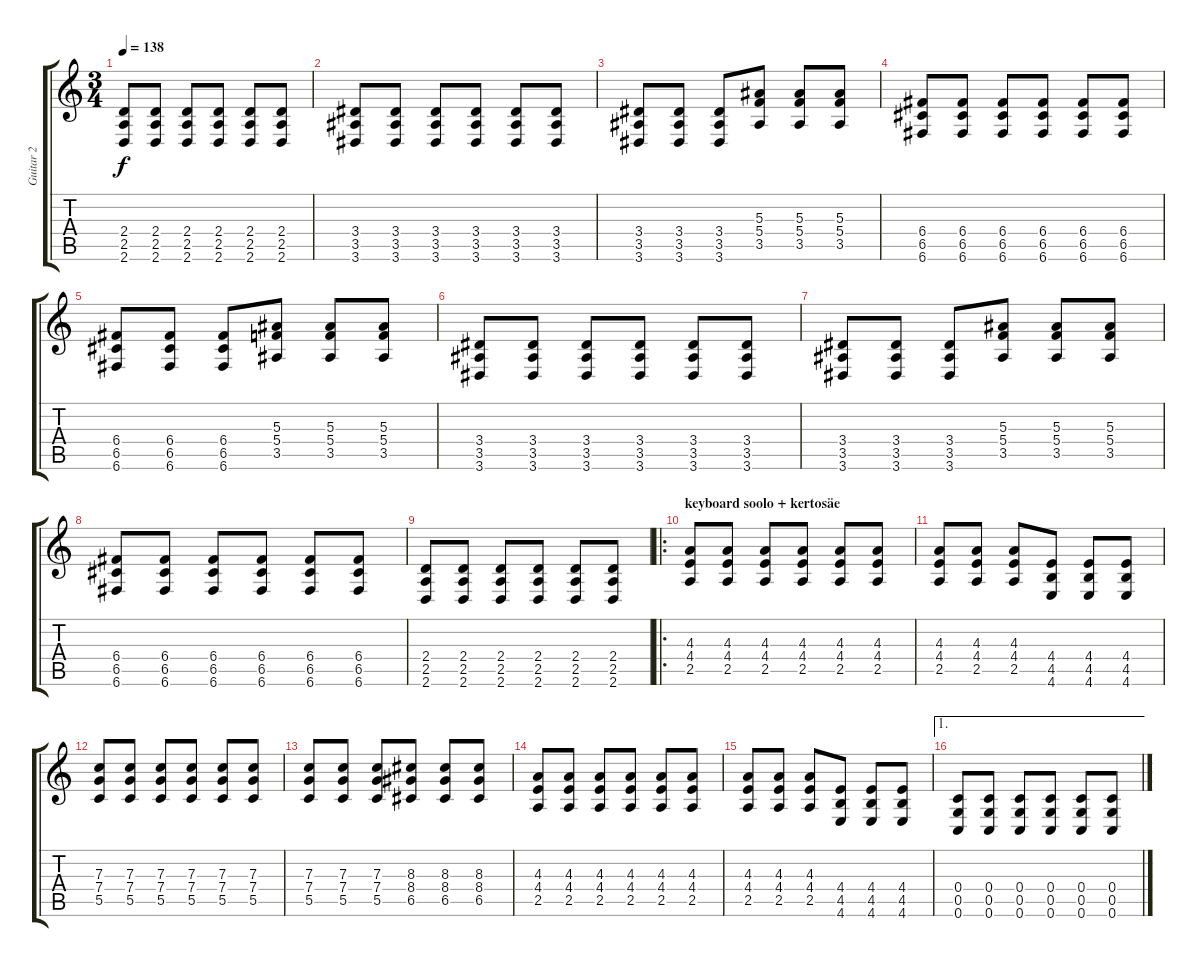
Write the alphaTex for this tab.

\track ("Guitar 2" "Guitar 2") {instrument overdrivenguitar}
\staff {score tabs}
\tuning (D4 A3 F3 C3 G2 C2) {hide}
\ts (3 4)
\tempo 138
\clef g2
\ks c
(2.4 2.5 2.6).8{dy f} (2.4 2.5 2.6).8 (2.4 2.5 2.6).8 (2.4 2.5 2.6).8 (2.4 2.5 2.6).8 (2.4 2.5 2.6).8 |
(3.4 3.5 3.6).8 (3.4 3.5 3.6).8 (3.4 3.5 3.6).8 (3.4 3.5 3.6).8 (3.4 3.5 3.6).8 (3.4 3.5 3.6).8 |
(3.4 3.5 3.6).8 (3.4 3.5 3.6).8 (3.4 3.5 3.6).8 (5.3 5.4 3.5).8 (5.3 5.4 3.5).8 (5.3 5.4 3.5).8 |
(6.4 6.5 6.6).8 (6.4 6.5 6.6).8 (6.4 6.5 6.6).8 (6.4 6.5 6.6).8 (6.4 6.5 6.6).8 (6.4 6.5 6.6).8 |
(6.4 6.5 6.6).8 (6.4 6.5 6.6).8 (6.4 6.5 6.6).8 (5.3 5.4 3.5).8 (5.3 5.4 3.5).8 (5.3 5.4 3.5).8 |
(3.4 3.5 3.6).8 (3.4 3.5 3.6).8 (3.4 3.5 3.6).8 (3.4 3.5 3.6).8 (3.4 3.5 3.6).8 (3.4 3.5 3.6).8 |
(3.4 3.5 3.6).8 (3.4 3.5 3.6).8 (3.4 3.5 3.6).8 (5.3 5.4 3.5).8 (5.3 5.4 3.5).8 (5.3 5.4 3.5).8 |
(6.4 6.5 6.6).8 (6.4 6.5 6.6).8 (6.4 6.5 6.6).8 (6.4 6.5 6.6).8 (6.4 6.5 6.6).8 (6.4 6.5 6.6).8 |
(2.4 2.5 2.6).8 (2.4 2.5 2.6).8 (2.4 2.5 2.6).8 (2.4 2.5 2.6).8 (2.4 2.5 2.6).8 (2.4 2.5 2.6).8 |
\ro
\section ("" "keyboard soolo + kertosäe")
(4.3 4.4 2.5).8 (4.3 4.4 2.5).8 (4.3 4.4 2.5).8 (4.3 4.4 2.5).8 (4.3 4.4 2.5).8 (4.3 4.4 2.5).8 |
(4.3 4.4 2.5).8 (4.3 4.4 2.5).8 (4.3 4.4 2.5).8 (4.4 4.5 4.6).8 (4.4 4.5 4.6).8 (4.4 4.5 4.6).8 |
(7.3 7.4 5.5).8 (7.3 7.4 5.5).8 (7.3 7.4 5.5).8 (7.3 7.4 5.5).8 (7.3 7.4 5.5).8 (7.3 7.4 5.5).8 |
(7.3 7.4 5.5).8 (7.3 7.4 5.5).8 (7.3 7.4 5.5).8 (8.3 8.4 6.5).8 (8.3 8.4 6.5).8 (8.3 8.4 6.5).8 |
(4.3 4.4 2.5).8 (4.3 4.4 2.5).8 (4.3 4.4 2.5).8 (4.3 4.4 2.5).8 (4.3 4.4 2.5).8 (4.3 4.4 2.5).8 |
(4.3 4.4 2.5).8 (4.3 4.4 2.5).8 (4.3 4.4 2.5).8 (4.4 4.5 4.6).8 (4.4 4.5 4.6).8 (4.4 4.5 4.6).8 |
\ae 1
(0.4 0.5 0.6).8 (0.4 0.5 0.6).8 (0.4 0.5 0.6).8 (0.4 0.5 0.6).8 (0.4 0.5 0.6).8 (0.4 0.5 0.6).8
